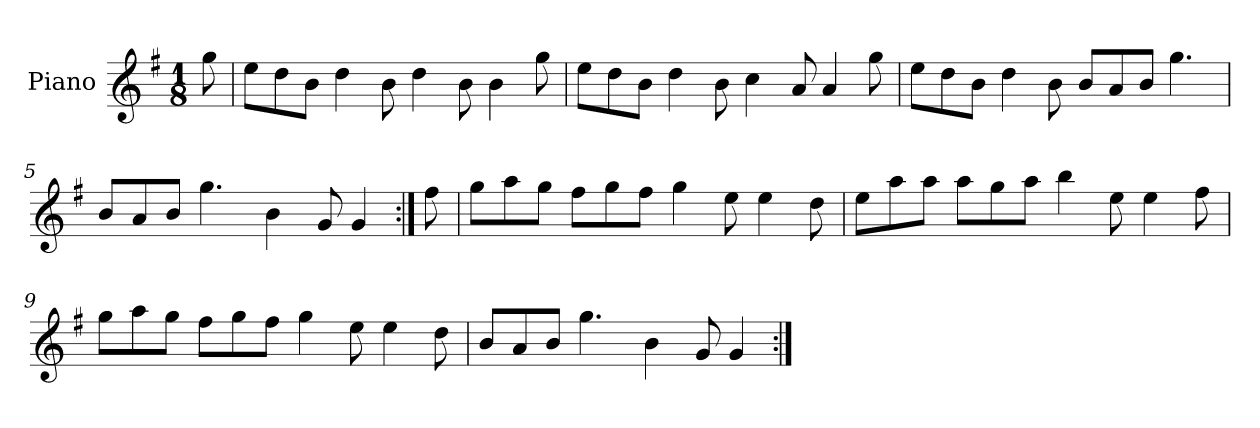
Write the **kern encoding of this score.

**kern
*part1
*staff1
*I"Piano
*I'Pno
*clefG2
*k[f#]
*G:
*M1/8
=1
8gg\
=2
8ee\L
8dd\
8b\J
4dd\
8b\
4dd\
8b\
4b\
8gg\
=3
8ee\L
8dd\
8b\J
4dd\
8b\
4cc\
8a/
4a/
8gg\
=4
8ee\L
8dd\
8b\J
4dd\
8b\
8b/L
8a/
8b/J
4.gg\
=5
8b/L
8a/
8b/J
4.gg\
4b\
8g/
4g/
=6:|!
8ff#\
=7
8gg\L
8aa\
8gg\J
8ff#\L
8gg\
8ff#\J
4gg\
8ee\
4ee\
8dd\
=8
8ee\L
8aa\
8aa\J
8aa\L
8gg\
8aa\J
4bb\
8ee\
4ee\
8ff#\
=9
8gg\L
8aa\
8gg\J
8ff#\L
8gg\
8ff#\J
4gg\
8ee\
4ee\
8dd\
=10
8b/L
8a/
8b/J
4.gg\
4b\
8g/
4g/
=:|!
*-
